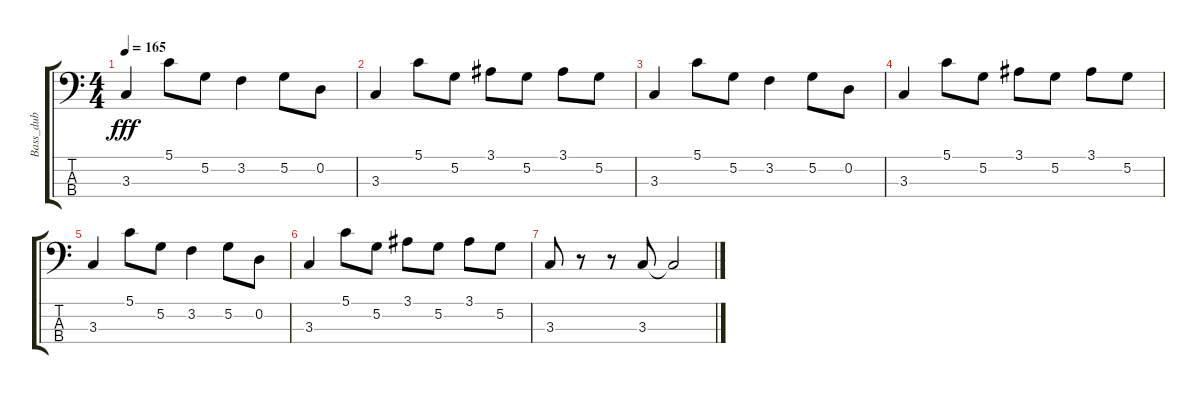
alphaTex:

\track ("Bass_dub" "Bass_dub") {instrument acousticbass}
\staff {score tabs}
\tuning (G2 D2 A1 E1) {hide}
\ts (4 4)
\tempo 165
\clef f4
\ks c
3.3.4{dy fff} 5.1.8 5.2.8 3.2.4 5.2.8 0.2.8 |
3.3.4 5.1.8 5.2.8 3.1.8 5.2.8 3.1.8 5.2.8 |
3.3.4 5.1.8 5.2.8 3.2.4 5.2.8 0.2.8 |
3.3.4 5.1.8 5.2.8 3.1.8 5.2.8 3.1.8 5.2.8 |
3.3.4 5.1.8 5.2.8 3.2.4 5.2.8 0.2.8 |
3.3.4 5.1.8 5.2.8 3.1.8 5.2.8 3.1.8 5.2.8 |
3.3.8 r.8 r.8 3.3.8 3.3{t}.2
